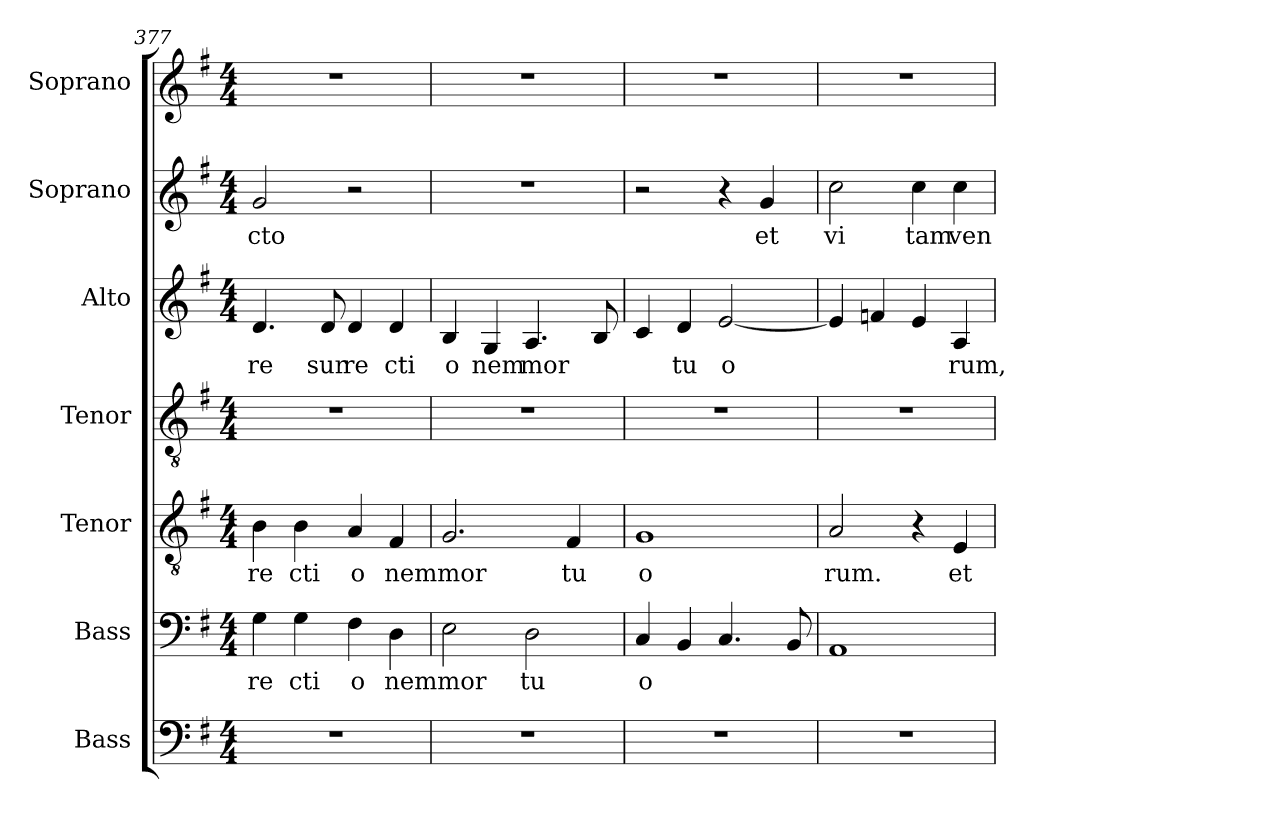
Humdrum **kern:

**kern	**kern	**text	**kern	**text	**kern	**kern	**text	**kern	**text	**kern
*part7	*part6	*part6	*part5	*part5	*part4	*part3	*part3	*part2	*part2	*part1
*staff7	*staff6	*staff6	*staff5	*staff5	*staff4	*staff3	*staff3	*staff2	*staff2	*staff1
*I"Bass	*I"Bass	*	*I"Tenor	*	*I"Tenor	*I"Alto	*	*I"Soprano	*	*I"Soprano
*I'B.	*I'B.	*	*I'T.	*	*I'T.	*I'A.	*	*I'S.	*	*I'S.
!!LO:LB:g=z
*clefF4	*clefF4	*	*clefGv2	*	*clefGv2	*clefG2	*	*clefG2	*	*clefG2
*	*	*	*ITrd7c12	*	*ITrd7c12	*	*	*	*	*
*k[f#]	*k[f#]	*	*k[f#]	*	*k[f#]	*k[f#]	*	*k[f#]	*	*k[f#]
*G:	*G:	*	*G:	*	*G:	*G:	*	*G:	*	*G:
*M4/4	*M4/4	*	*M4/4	*	*M4/4	*M4/4	*	*M4/4	*	*M4/4
=377	=377	=377	=377	=377	=377	=377	=377	=377	=377	=377
!	!	!LO:LY:b:color=#000000	!	!	!	!	!	!	!	!
!	!	!	!	!LO:LY:b:color=#000000	!	!	!	!	!	!
!	!	!	!	!	!	!	!LO:LY:b:color=#000000	!	!	!
!	!	!	!	!	!	!	!	!	!LO:LY:b:color=#000000	!
1r	4Gi\	re	4BBi\	re	1r	4.di/	re	2gi/	cto	1r
!	!	!LO:LY:b:color=#000000	!	!	!	!	!	!	!	!
!	!	!	!	!LO:LY:b:color=#000000	!	!	!	!	!	!
.	4Gi\	cti	4BBi\	cti	.	.	.	.	.	.
!	!	!	!	!	!	!	!LO:LY:b:color=#000000	!	!	!
.	.	.	.	.	.	8di/	sur	.	.	.
!	!	!LO:LY:b:color=#000000	!	!	!	!	!	!	!	!
!	!	!	!	!LO:LY:b:color=#000000	!	!	!	!	!	!
!	!	!	!	!	!	!	!LO:LY:b:color=#000000	!	!	!
.	4F#i\	o	4AAi/	o	.	4di/	re	2r	.	.
!	!	!LO:LY:b:color=#000000	!	!	!	!	!	!	!	!
!	!	!	!	!LO:LY:b:color=#000000	!	!	!	!	!	!
!	!	!	!	!	!	!	!LO:LY:b:color=#000000	!	!	!
.	4Di\	nem	4FF#i/	nem	.	4di/	cti	.	.	.
=378	=378	=378	=378	=378	=378	=378	=378	=378	=378	=378
!	!	!LO:LY:b:color=#000000	!	!	!	!	!	!	!	!
!	!	!	!	!LO:LY:b:color=#000000	!	!	!	!	!	!
!	!	!	!	!	!	!	!LO:LY:b:color=#000000	!	!	!
1r	2Ei\	mor	2.GGi/	mor	1r	4Bi/	o	1r	.	1r
!	!	!	!	!	!	!	!LO:LY:b:color=#000000	!	!	!
.	.	.	.	.	.	4Gi/	nem	.	.	.
!	!	!LO:LY:b:color=#000000	!	!	!	!	!	!	!	!
!	!	!	!	!	!	!	!LO:LY:b:color=#000000	!	!	!
.	2Di\	tu	.	.	.	4.Ai/	mor	.	.	.
!	!	!	!	!LO:LY:b:color=#000000	!	!	!	!	!	!
.	.	.	4FF#i/	tu	.	.	.	.	.	.
.	.	.	.	.	.	8Bi/	.	.	.	.
=379	=379	=379	=379	=379	=379	=379	=379	=379	=379	=379
!	!	!LO:LY:b:color=#000000	!	!	!	!	!	!	!	!
!	!	!	!	!LO:LY:b:color=#000000	!	!	!	!	!	!
1r	4Ci/	o	1GGi	o	1r	4ci/	.	2r	.	1r
!	!	!	!	!	!	!	!LO:LY:b:color=#000000	!	!	!
.	4BBi/	.	.	.	.	4di/	tu	.	.	.
!	!	!	!	!	!	!	!LO:LY:b:color=#000000	!	!	!
.	4.Ci/	.	.	.	.	[2ei/	o	4r	.	.
!	!	!	!	!	!	!	!	!	!LO:LY:b:color=#000000	!
.	.	.	.	.	.	.	.	4gi/	et	.
.	8BBi/	.	.	.	.	.	.	.	.	.
=380	=380	=380	=380	=380	=380	=380	=380	=380	=380	=380
!	!	!	!	!LO:LY:b:color=#000000	!	!	!	!	!	!
!	!	!	!	!	!	!	!	!	!LO:LY:b:color=#000000	!
1r	1AAi	.	2AAi/	rum.	1r	4ei/]	.	2cci\	vi	1r
.	.	.	.	.	.	4fni/	.	.	.	.
!	!	!	!	!	!	!	!	!	!LO:LY:b:color=#000000	!
.	.	.	4r	.	.	4ei/	.	4cci\	tam	.
!	!	!	!	!LO:LY:b:color=#000000	!	!	!	!	!	!
!	!	!	!	!	!	!	!LO:LY:b:color=#000000	!	!	!
!	!	!	!	!	!	!	!	!	!LO:LY:b:color=#000000	!
.	.	.	4EEi/	et	.	4Ai/	rum,	4cci\	ven	.
=	=	=	=	=	=	=	=	=	=	=
*-	*-	*-	*-	*-	*-	*-	*-	*-	*-	*-
